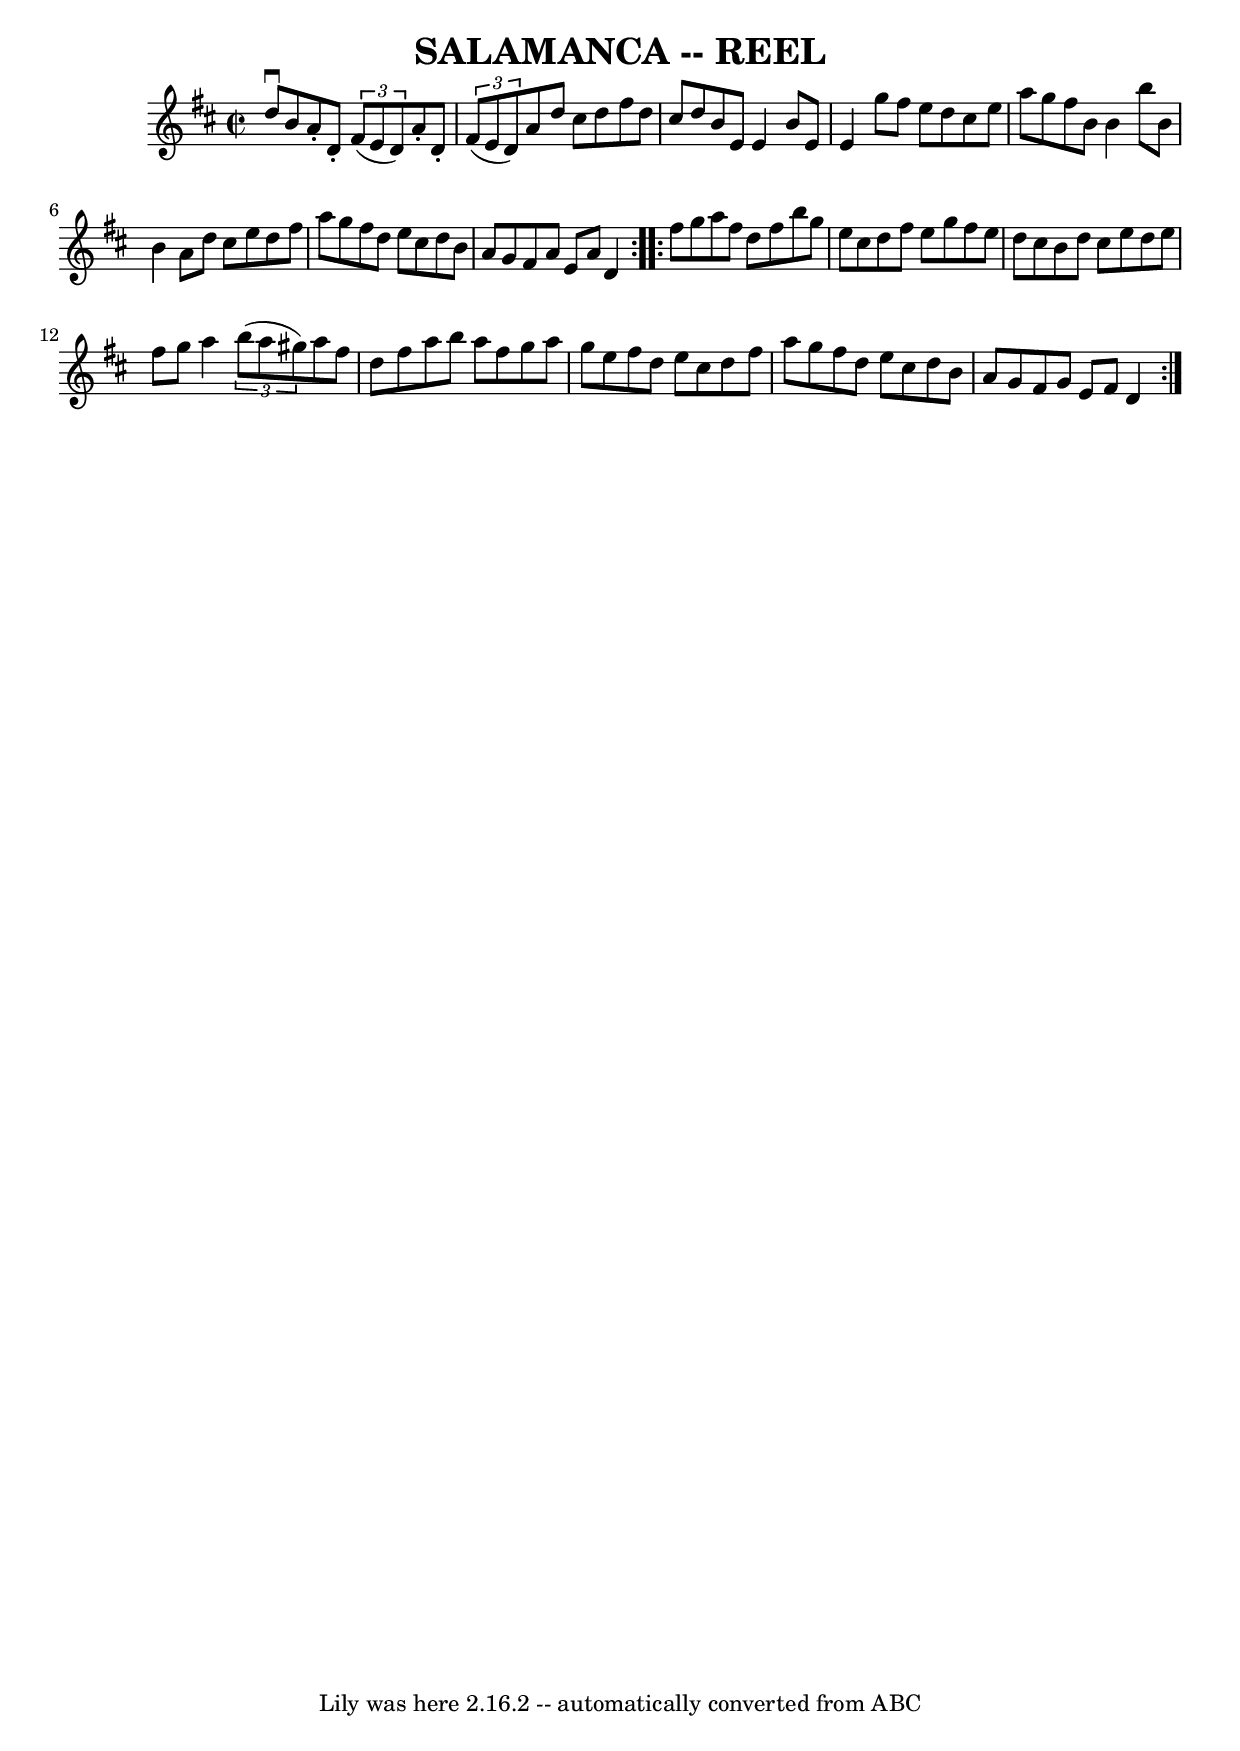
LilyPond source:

\version "2.16.2"
\include "Mammoth.ily"
\header {
  %% book = "Ryan's Mammoth Collection of Fiddle Tunes"
  crossRefNumber = "1"
  footnotes = ""
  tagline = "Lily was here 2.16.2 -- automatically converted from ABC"
  title = "SALAMANCA -- REEL"

}
voicedefault =  {



  \repeat volta 2 {

    \override Staff.TimeSignature #'style = #'C
    \time 2/2 
    \key d \major
    d''8^\downbow b'8        |
    a'8 -. d'8 
    -.   \times 2/3 { fis'8 (e'8 d'8) 
		    } a'8 -. d'8 -.   \times 2/3 { 
		      fis'8 (e'8 d'8) 
		    }   |
    a'8 d''8 cis''8 d''8    
    fis''8 d''8 cis''8 d''8    |
    b'8 e'8 e'4 b'8 e'8  
    e'4    |
    g''8 fis''8 e''8 d''8 cis''8 e''8 a''8    
    g''8        |
    fis''8 b'8 b'4 b''8 b'8 b'4    |
    
    a'8 d''8 cis''8 e''8 d''8 fis''8 a''8 g''8    |
    
    fis''8 d''8 e''8 cis''8 d''8 b'8 a'8 g'8    |
    
    fis'8 a'8 e'8 a'8 d'4    
  }     
  \repeat volta 2 {
    fis''8 g''8   
    |
    a''8 fis''8 d''8 fis''8 b''8 g''8 e''8    
    cis''8    |
    d''8 fis''8 e''8 g''8 fis''8 e''8 d''8   
    cis''8    |
    b'8 d''8 cis''8 e''8 d''8 e''8 fis''8   
    g''8    |
    a''4    \times 2/3 { b''8 (a''8 gis''8) 
		       } a''8 
    fis''8 d''8 fis''8        |
    a''8 b''8 a''8 fis''8    
    g''8 a''8 g''8 e''8    |
    fis''8 d''8 e''8 cis''8    
    d''8 fis''8 a''8 g''8    |
    fis''8 d''8 e''8 cis''8   
    d''8 b'8 a'8 g'8    |
    fis'8 g'8 e'8 fis'8 d'4    

  }   

}

\score{
  <<

    \context Staff="default"
    {
      \voicedefault 
      
    }

  >>
  \layout {
    
  }
  \midi {
  }

}
